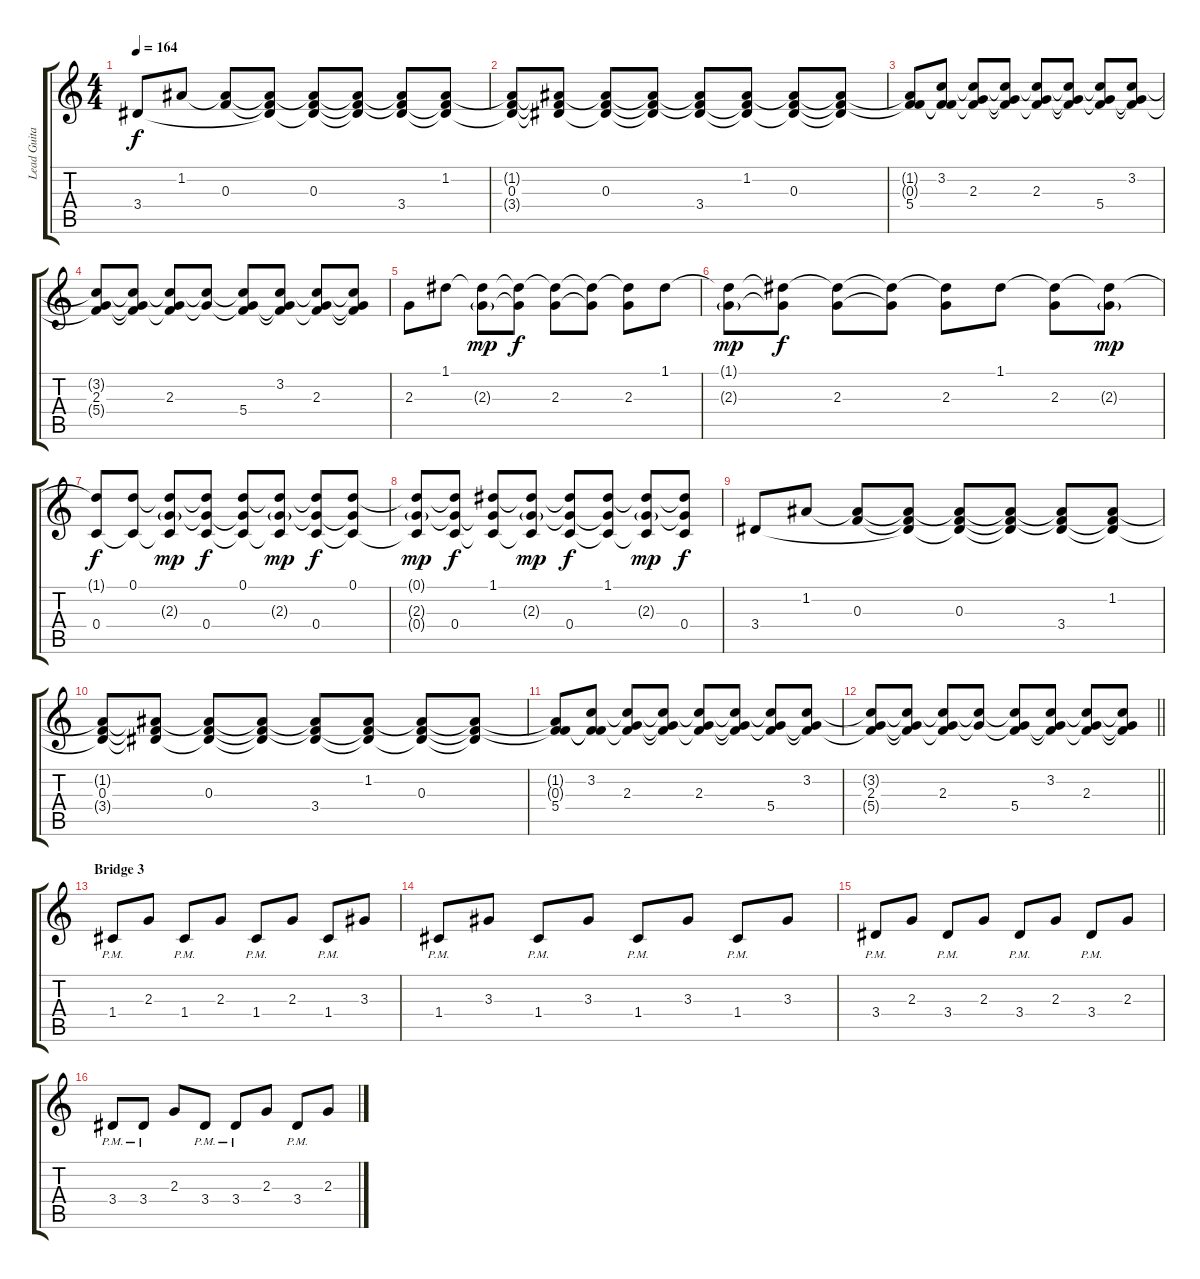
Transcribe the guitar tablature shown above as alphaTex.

\track ("Lead Guitar (Andi)" "Lead Guita") {instrument distortionguitar}
\staff {score tabs}
\tuning (D4 A3 F3 C3 G2 C2) {hide}
\ts (4 4)
\tempo 164
\clef g2
\ks c
3.4.8{dy f} 1.2.8 (1.2{t} 0.3).8 (1.2{t} 0.3{t} 3.4{t}).8 (1.2{t} 0.3 3.4{t}).8 (1.2{t} 0.3{t} 3.4{t}).8 (1.2{t} 0.3{t} 3.4).8 (1.2 0.3{t} 3.4{t}).8 |
(1.2{t} 0.3 3.4{t}).8 (1.2{t} 0.3{t} 3.4{t}).8 (1.2{t} 0.3 3.4{t}).8 (1.2{t} 0.3{t} 3.4{t}).8 (1.2{t} 0.3{t} 3.4).8 (1.2 0.3{t} 3.4{t}).8 (1.2{t} 0.3 3.4{t}).8 (1.2{t} 0.3{t} 3.4{t}).8 |
(1.2{t} 0.3{t} 5.4).8 (3.2 0.3{t} 5.4{t}).8 (3.2{t} 2.3 5.4{t}).8 (3.2{t} 2.3{t} 5.4{t}).8 (3.2{t} 2.3 5.4{t}).8 (3.2{t} 2.3{t} 5.4{t}).8 (3.2{t} 2.3{t} 5.4).8 (3.2 2.3{t} 5.4{t}).8 |
(3.2{t} 2.3 5.4{t}).8 (3.2{t} 2.3{t} 5.4{t}).8 (3.2{t} 2.3 5.4{t}).8 (3.2{t} 2.3{t}).8 (3.2{t} 2.3{t} 5.4).8 (3.2 2.3{t} 5.4{t}).8 (3.2{t} 2.3 5.4{t}).8 (3.2{t} 2.3{t} 5.4{t}).8 |
2.3.8 1.1.8 (1.1{t} 2.3{g}).8{dy mp} (1.1{t} 2.3{t}).8{dy f} (1.1{t} 2.3).8 (1.1{t} 2.3{t}).8 (1.1{t} 2.3).8 1.1.8 |
(1.1{t} 2.3{g}).8{dy mp} (1.1{t} 2.3{t}).8{dy f} (1.1{t} 2.3).8 (1.1{t} 2.3{t}).8 (1.1{t} 2.3).8 1.1.8 (1.1{t} 2.3).8 (1.1{t} 2.3{g}).8{dy mp} |
(1.1{t} 0.4).8{dy f} (0.1 0.4{t}).8 (0.1{t} 2.3{g} 0.4{t}).8{dy mp} (0.1{t} 2.3{t} 0.4).8{dy f} (0.1 2.3{t} 0.4{t}).8 (0.1{t} 2.3{g} 0.4{t}).8{dy mp} (0.1{t} 2.3{t} 0.4).8{dy f} (0.1 2.3{t} 0.4{t}).8 |
(0.1{t} 2.3{g} 0.4{t}).8{dy mp} (0.1{t} 2.3{t} 0.4).8{dy f} (1.1 2.3{t} 0.4{t}).8 (1.1{t} 2.3{g} 0.4{t}).8{dy mp} (1.1{t} 2.3{t} 0.4).8{dy f} (1.1 2.3{t} 0.4{t}).8 (1.1{t} 2.3{g} 0.4{t}).8{dy mp} (1.1{t} 2.3{t} 0.4).8{dy f} |
3.4.8 1.2.8 (1.2{t} 0.3).8 (1.2{t} 0.3{t} 3.4{t}).8 (1.2{t} 0.3 3.4{t}).8 (1.2{t} 0.3{t} 3.4{t}).8 (1.2{t} 0.3{t} 3.4).8 (1.2 0.3{t} 3.4{t}).8 |
(1.2{t} 0.3 3.4{t}).8 (1.2{t} 0.3{t} 3.4{t}).8 (1.2{t} 0.3 3.4{t}).8 (1.2{t} 0.3{t} 3.4{t}).8 (1.2{t} 0.3{t} 3.4).8 (1.2 0.3{t} 3.4{t}).8 (1.2{t} 0.3 3.4{t}).8 (1.2{t} 0.3{t} 3.4{t}).8 |
(1.2{t} 0.3{t} 5.4).8 (3.2 0.3{t} 5.4{t}).8 (3.2{t} 2.3 5.4{t}).8 (3.2{t} 2.3{t} 5.4{t}).8 (3.2{t} 2.3 5.4{t}).8 (3.2{t} 2.3{t} 5.4{t}).8 (3.2{t} 2.3{t} 5.4).8 (3.2 2.3{t} 5.4{t}).8 |
\barLineRight lightlight
(3.2{t} 2.3 5.4{t}).8 (3.2{t} 2.3{t} 5.4{t}).8 (3.2{t} 2.3 5.4{t}).8 (3.2{t} 2.3{t}).8 (3.2{t} 2.3{t} 5.4).8 (3.2 2.3{t} 5.4{t}).8 (3.2{t} 2.3 5.4{t}).8 (3.2{t} 2.3{t} 5.4{t}).8 |
\section ("" "Bridge 3")
1.4{pm}.8{balance 8 instrument distortionguitar} 2.3.8 1.4{pm}.8 2.3.8 1.4{pm}.8 2.3.8 1.4{pm}.8 3.3.8 |
1.4{pm}.8 3.3.8 1.4{pm}.8 3.3.8 1.4{pm}.8 3.3.8 1.4{pm}.8 3.3.8 |
3.4{pm}.8 2.3.8 3.4{pm}.8 2.3.8 3.4{pm}.8 2.3.8 3.4{pm}.8 2.3.8 |
3.4{pm}.8 3.4{pm}.8 2.3.8 3.4{pm}.8 3.4{pm}.8 2.3.8 3.4{pm}.8 2.3.8
